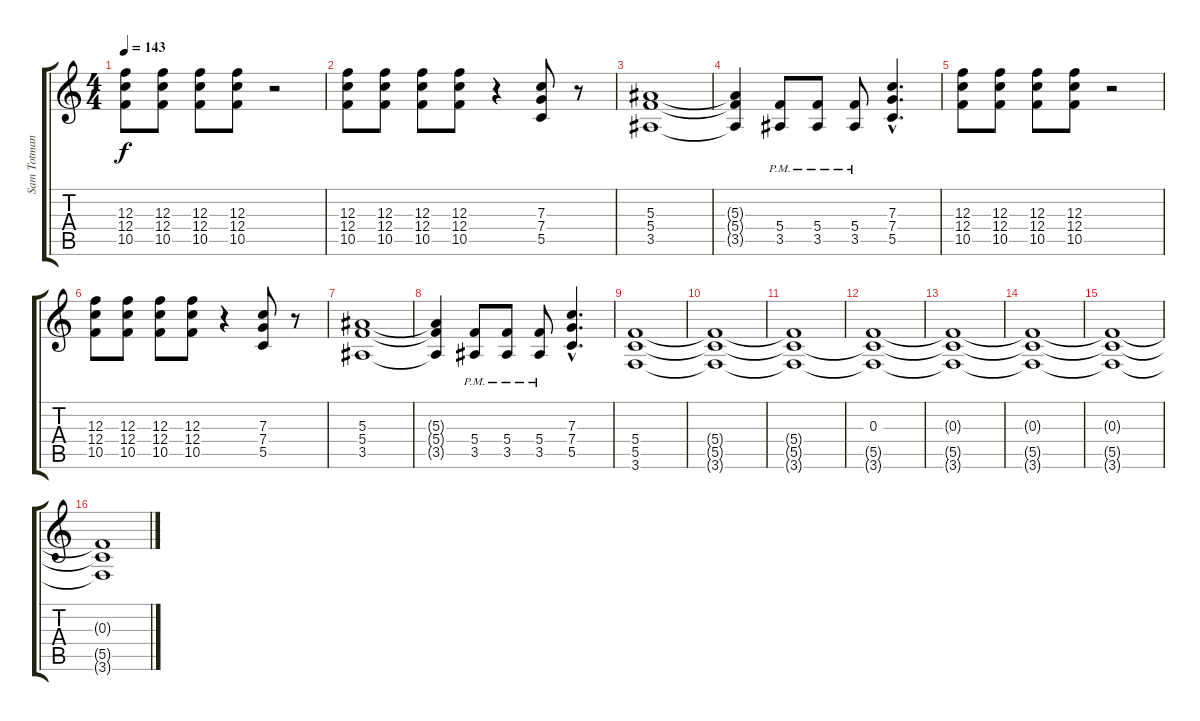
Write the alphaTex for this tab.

\track ("Sam Totman (Rhythm)" "Sam Totman") {instrument distortionguitar}
\staff {score tabs}
\tuning (D4 A3 F3 C3 G2 D2) {hide}
\ts (4 4)
\tempo 143
\clef g2
\ks c
(12.3 12.4 10.5).8{dy f} (12.3 12.4 10.5).8 (12.3 12.4 10.5).8 (12.3 12.4 10.5).8 r.2 |
(12.3 12.4 10.5).8 (12.3 12.4 10.5).8 (12.3 12.4 10.5).8 (12.3 12.4 10.5).8 r.4 (7.3 7.4 5.5).8 r.8 |
(5.3 5.4 3.5).1 |
(5.3{t} 5.4{t} 3.5{t}).4 (5.4{pm} 3.5{pm}).8 (5.4{pm} 3.5{pm}).8 (5.4{pm} 3.5{pm}).8 (7.3{hac} 7.4{hac} 5.5{hac}).4{d} |
(12.3 12.4 10.5).8 (12.3 12.4 10.5).8 (12.3 12.4 10.5).8 (12.3 12.4 10.5).8 r.2 |
(12.3 12.4 10.5).8 (12.3 12.4 10.5).8 (12.3 12.4 10.5).8 (12.3 12.4 10.5).8 r.4 (7.3 7.4 5.5).8 r.8 |
(5.3 5.4 3.5).1 |
(5.3{t} 5.4{t} 3.5{t}).4 (5.4{pm} 3.5{pm}).8 (5.4{pm} 3.5{pm}).8 (5.4{pm} 3.5{pm}).8 (7.3{hac} 7.4{hac} 5.5{hac}).4{d} |
(5.4 5.5 3.6).1 |
(5.4{t} 5.5{t} 3.6{t}).1 |
(5.4{t} 5.5{t} 3.6{t}).1 |
(0.3 5.5{t} 3.6{t}).1 |
(0.3{t} 5.5{t} 3.6{t}).1{volume 0} |
(0.3{t} 5.5{t} 3.6{t}).1 |
(0.3{t} 5.5{t} 3.6{t}).1 |
(0.3{t} 5.5{t} 3.6{t}).1
